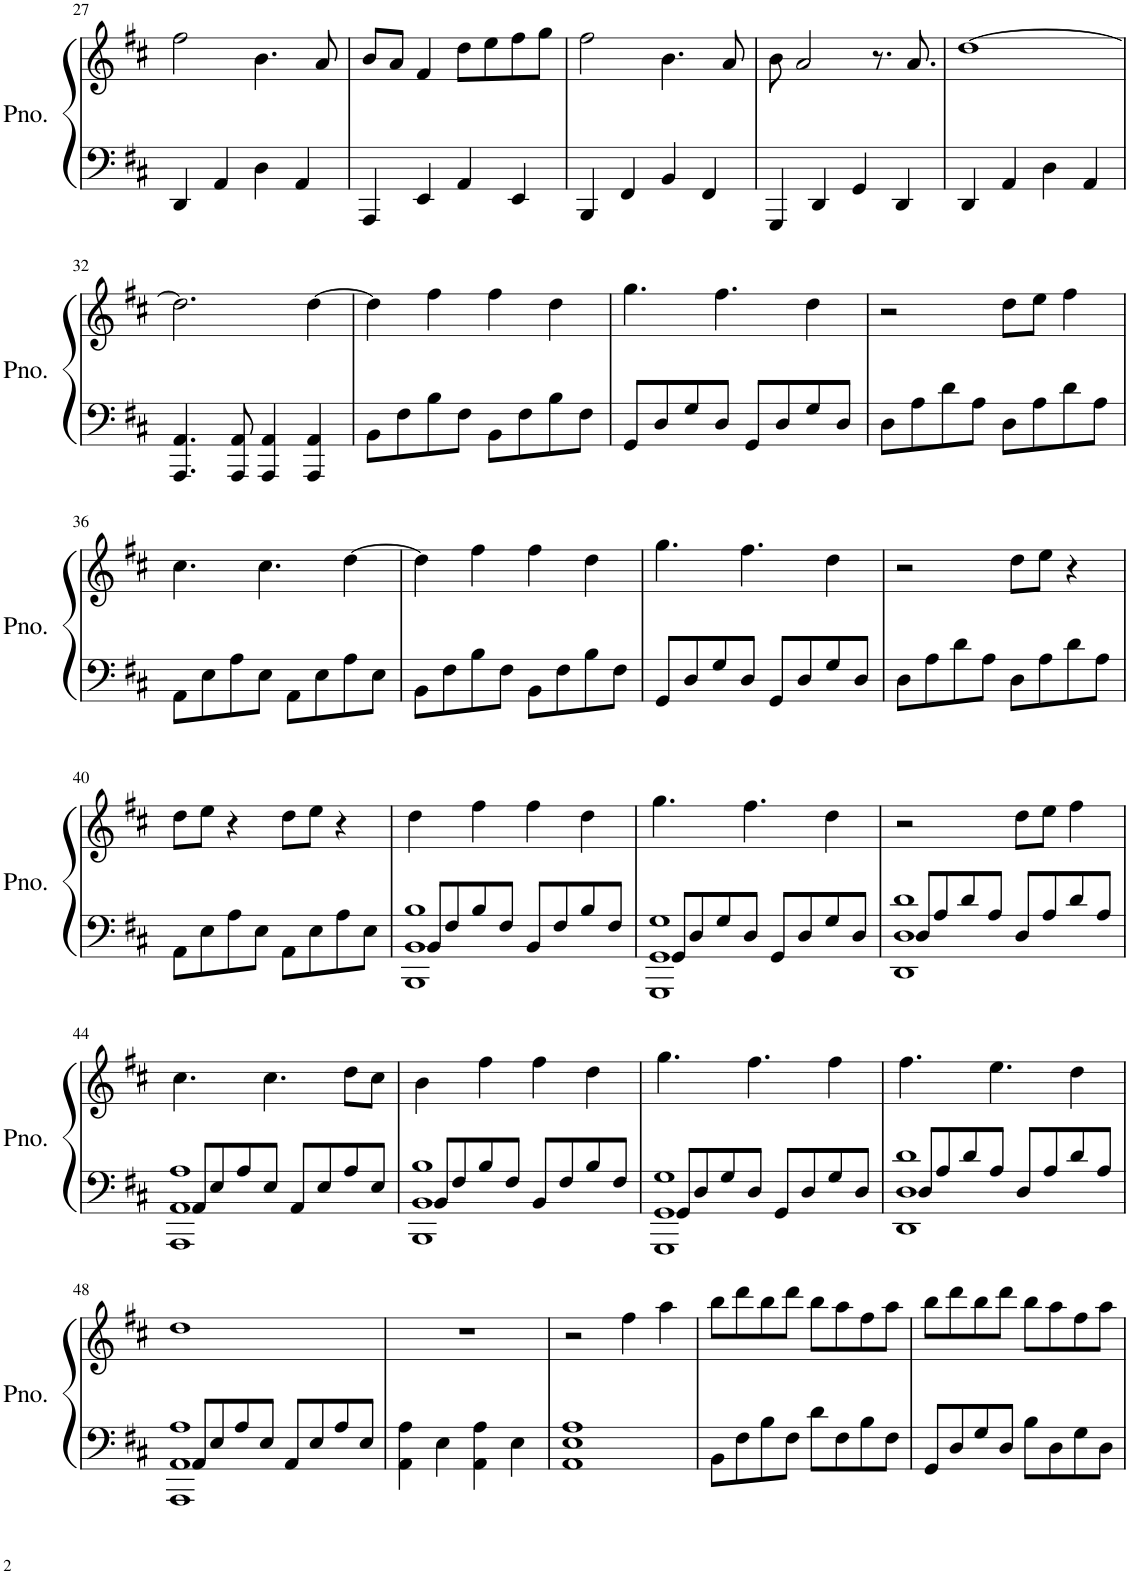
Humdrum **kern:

**kern	**kern
*part1	*part1
*staff2	*staff1
*I"Piano	*
*I'Pno.	*
!!LO:PB:g=z
*clefF4	*clefG2
*k[f#c#]	*k[f#c#]
*M4/4	*M4/4
=27	=27
4DD/	2ff#\
4AA/	.
4D\	4.b\
4AA/	.
.	8a/
=28	=28
4AAA/	8b/L
.	8a/J
4EE/	4f#/
4AA/	8dd\L
.	8ee\
4EE/	8ff#\
.	8gg\J
=29	=29
4BBB/	2ff#\
4FF#/	.
4BB/	4.b\
4FF#/	.
.	8a/
=30	=30
4GGG/	8b\
.	2a/
4DD/	.
4GG/	.
.	8.r
4DD/	.
.	8.a/
=31	=31
4DD/	[1dd
4AA/	.
4D\	.
4AA/	.
!!LO:LB:g=z
=32	=32
4.AAA/ 4.AA/	2.dd\]
8AAA/ 8AA/	.
4AAA/ 4AA/	.
4AAA/ 4AA/	[4dd\
=33	=33
8BB\L	4dd\]
8F#\	.
8B\	4ff#\
8F#\J	.
8BB\L	4ff#\
8F#\	.
8B\	4dd\
8F#\J	.
=34	=34
8GG/L	4.gg\
8D/	.
8G/	.
8D/J	4.ff#\
8GG/L	.
8D/	.
8G/	4dd\
8D/J	.
=35	=35
8D\L	2r
8A\	.
8d\	.
8A\J	.
8D\L	8dd\L
8A\	8ee\J
8d\	4ff#\
8A\J	.
!!LO:LB:g=z
=36	=36
8AA\L	4.cc#\
8E\	.
8A\	.
8E\J	4.cc#\
8AA\L	.
8E\	.
8A\	[4dd\
8E\J	.
=37	=37
8BB\L	4dd\]
8F#\	.
8B\	4ff#\
8F#\J	.
8BB\L	4ff#\
8F#\	.
8B\	4dd\
8F#\J	.
=38	=38
8GG/L	4.gg\
8D/	.
8G/	.
8D/J	4.ff#\
8GG/L	.
8D/	.
8G/	4dd\
8D/J	.
=39	=39
8D\L	2r
8A\	.
8d\	.
8A\J	.
8D\L	8dd\L
8A\	8ee\J
8d\	4r
8A\J	.
!!LO:LB:g=z
=40	=40
8AA\L	8dd\L
8E\	8ee\J
8A\	4r
8E\J	.
8AA\L	8dd\L
8E\	8ee\J
8A\	4r
8E\J	.
=41	=41
*^	*
8BB/L	1BBB 1BB 1B	4dd\
8F#/	.	.
8B/	.	4ff#\
8F#/J	.	.
8BB/L	.	4ff#\
8F#/	.	.
8B/	.	4dd\
8F#/J	.	.
=42	=42	=42
8GG/L	1GGG 1GG 1G	4.gg\
8D/	.	.
8G/	.	.
8D/J	.	4.ff#\
8GG/L	.	.
8D/	.	.
8G/	.	4dd\
8D/J	.	.
=43	=43	=43
8D/L	1DD 1D 1d	2r
8A/	.	.
8d/	.	.
8A/J	.	.
8D/L	.	8dd\L
8A/	.	8ee\J
8d/	.	4ff#\
8A/J	.	.
!!LO:LB:g=z
=44	=44	=44
8AA/L	1AAA 1AA 1A	4.cc#\
8E/	.	.
8A/	.	.
8E/J	.	4.cc#\
8AA/L	.	.
8E/	.	.
8A/	.	8dd\L
8E/J	.	8cc#\J
=45	=45	=45
8BB/L	1BBB 1BB 1B	4b\
8F#/	.	.
8B/	.	4ff#\
8F#/J	.	.
8BB/L	.	4ff#\
8F#/	.	.
8B/	.	4dd\
8F#/J	.	.
=46	=46	=46
8GG/L	1GGG 1GG 1G	4.gg\
8D/	.	.
8G/	.	.
8D/J	.	4.ff#\
8GG/L	.	.
8D/	.	.
8G/	.	4ff#\
8D/J	.	.
=47	=47	=47
8D/L	1DD 1D 1d	4.ff#\
8A/	.	.
8d/	.	.
8A/J	.	4.ee\
8D/L	.	.
8A/	.	.
8d/	.	4dd\
8A/J	.	.
!!LO:LB:g=z
=48	=48	=48
8AA/L	1AAA 1AA 1A	1dd
8E/	.	.
8A/	.	.
8E/J	.	.
8AA/L	.	.
8E/	.	.
8A/	.	.
8E/J	.	.
*v	*v	*
=49	=49
4AA\ 4A\	1r
4E\	.
4AA\ 4A\	.
4E\	.
=50	=50
1AA 1E 1A	2r
.	4ff#\
.	4aa\
=51	=51
8BB\L	8bb\L
8F#\	8ddd\
8B\	8bb\
8F#\J	8ddd\J
8d\L	8bb\L
8F#\	8aa\
8B\	8ff#\
8F#\J	8aa\J
=52	=52
8GG/L	8bb\L
8D/	8ddd\
8G/	8bb\
8D/J	8ddd\J
8B\L	8bb\L
8D\	8aa\
8G\	8ff#\
8D\J	8aa\J
=	=
*-	*-
